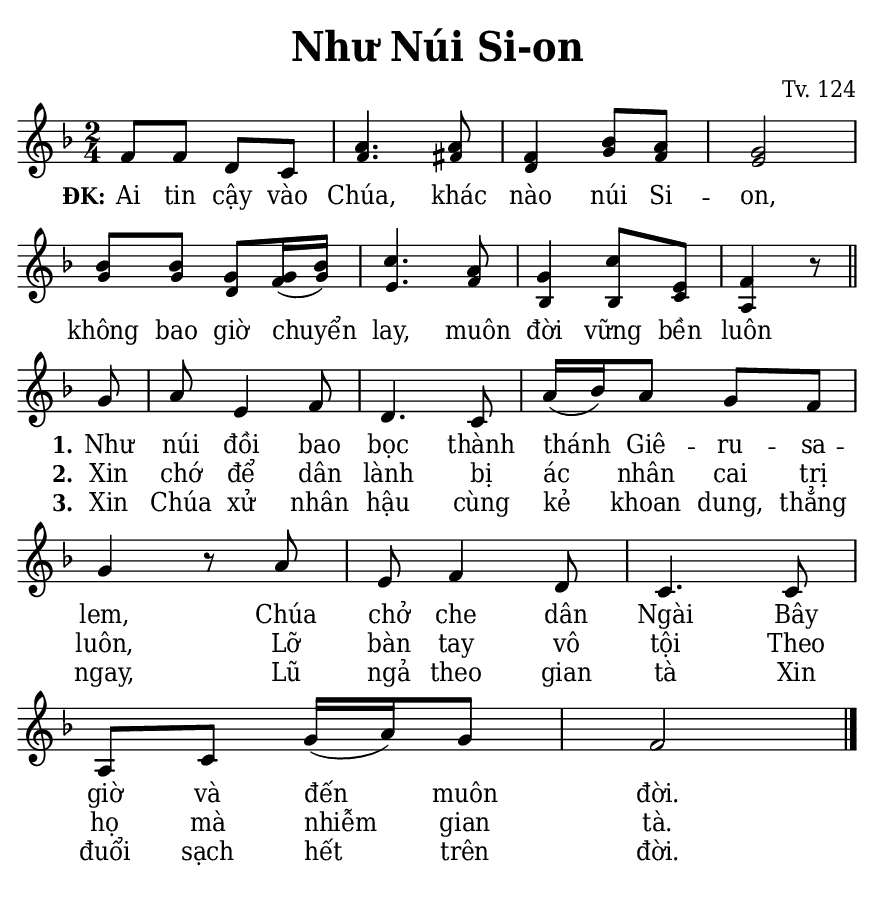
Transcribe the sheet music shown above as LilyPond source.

% Cài đặt chung\
\version "2.22.1"
\include "english.ly"

\header {
  title = \markup { \fontsize #1 "Như Núi Si-on" }
  composer = "Tv. 124"
  %arranger = "Lm. Kim Long"
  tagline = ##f
}

% Nhạc phiên khúc
nhacPhienKhucSop = \relative c' {
  f8 f d c |
  a'4. a8 |
  f4 bf8 a |
  g2 |
  bf8 bf g g16 (bf) |
  c4. a8 |
  g4 c8 e, |
  f4 r8 \bar "||" \break
  
  g8 |
  a e4 f8 |
  d4. c8 |
  a'16 (bf) a8 g f |
  g4 r8 a |
  e f4 d8 |
  c4. c8 |
  a c g'16 (a) g8 |
  f2 \bar "|."
}

nhacPhienKhucAlto = \relative c' {
  f8 f d c |
  f4. fs8 |
  d4 g8 f |
  e2 |
  g8 g d f16 (g) |
  e4. f8 |
  bf,4 bf8 c |
  a4
}

% Lời phiên khúc
loiPhienKhucSop = \lyrics {
  \set stanza = "ĐK:"
  Ai tin cậy vào Chúa,
  khác nào núi Si -- on,
  không bao giờ chuyển lay,
  muôn đời vững bền luôn
  <<
    {
      \set stanza = "1."
      Như núi đồi bao bọc thành thánh Giê -- ru -- sa -- lem,
      Chúa chở che dân Ngài
      Bây giờ và đến muôn đời.
    }
    \new Lyrics {
	    \set associatedVoice = "beSop"
	    \set stanza = "2."
	    Xin chớ để dân lành bị ác nhân cai trị luôn,
	    Lỡ bàn tay vô tội
	    Theo họ mà nhiễm gian tà.
    }
    \new Lyrics {
	    \set associatedVoice = "beSop"
	    \set stanza = "3."
	    Xin Chúa xử nhân hậu cùng kẻ khoan dung, thẳng ngay,
	    Lũ ngả theo gian tà
	    Xin đuổi sạch hết trên đời.
    }
  >>
}

% Dàn trang
\paper {
  #(set-paper-size "a5")
  top-margin = 3\mm
  bottom-margin = 3\mm
  left-margin = 3\mm
  right-margin = 3\mm
  indent = #0
  #(define fonts
	 (make-pango-font-tree "Deja Vu Serif Condensed"
	 		       "Deja Vu Serif Condensed"
			       "Deja Vu Serif Condensed"
			       (/ 20 20)))
  print-page-number = ##f
  %page-count = #1
}

TongNhip = {
  \key f \major \time 2/4
  \set Timing.beamExceptions = #'()
  \set Timing.baseMoment = #(ly:make-moment 1/4)
}

% Đổi kích thước nốt cho bè phụ
notBePhu =
#(define-music-function (font-size music) (number? ly:music?)
   (for-some-music
     (lambda (m)
       (if (music-is-of-type? m 'rhythmic-event)
           (begin
             (set! (ly:music-property m 'tweaks)
                   (cons `(font-size . ,font-size)
                         (ly:music-property m 'tweaks)))
             #t)
           #f))
     music)
   music)

\score {
  \new ChoirStaff <<
    \new Staff \with {
        \consists "Merge_rests_engraver"
        printPartCombineTexts = ##f
      }
      <<
      \new Voice \TongNhip \partCombine 
        \nhacPhienKhucSop
        \notBePhu -1 { \nhacPhienKhucAlto }
      \new NullVoice = beSop \nhacPhienKhucSop
      \new Lyrics \lyricsto beSop \loiPhienKhucSop
      >>
  >>
  \layout {
    %\override Staff.TimeSignature.transparent = ##t
    \override Lyrics.LyricSpace.minimum-distance = #1.5
    \override Score.BarNumber.break-visibility = ##(#f #f #f)
    \override Score.SpacingSpanner.uniform-stretching = ##t
  } 
}
